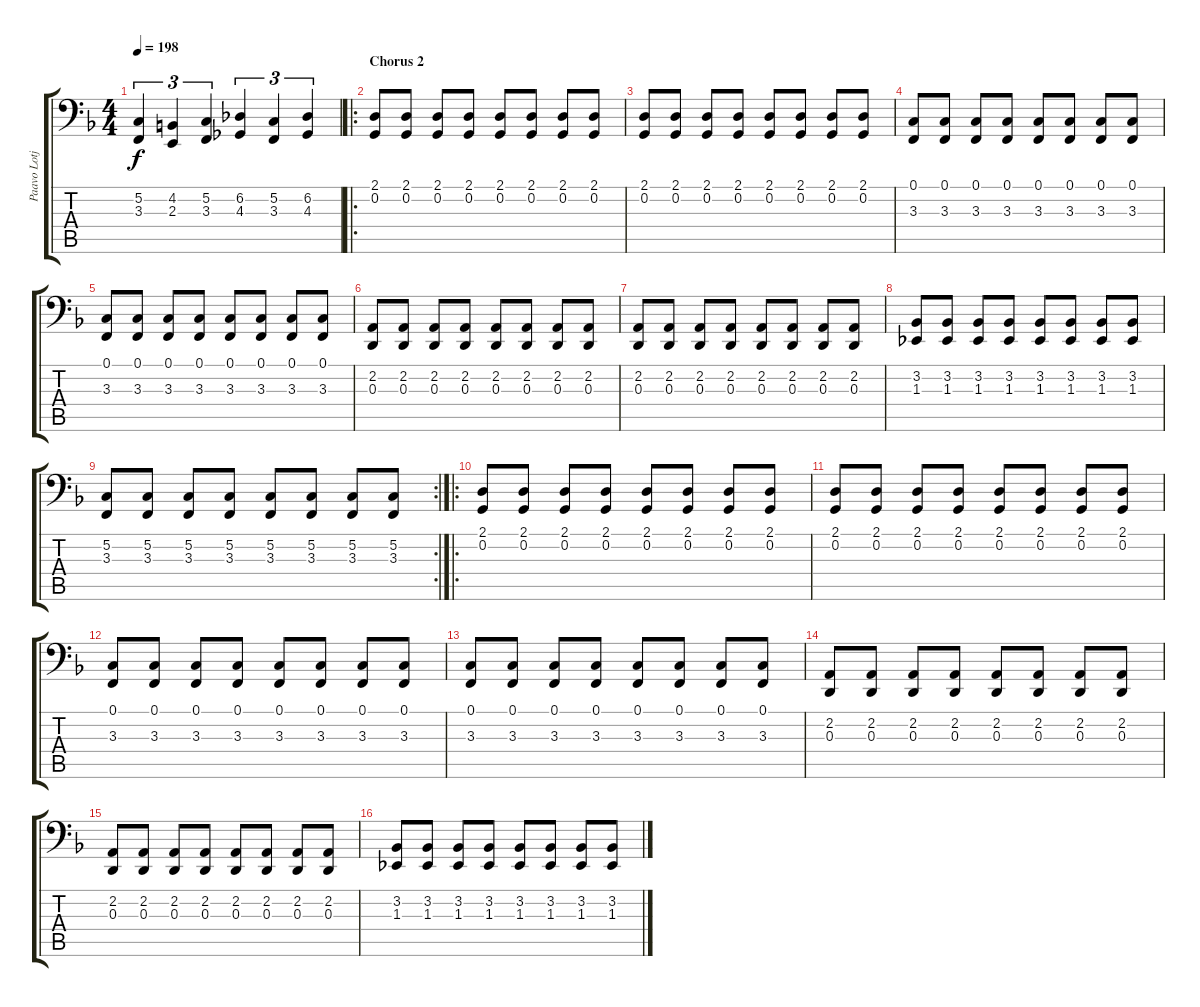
\track ("Paavo Lotjonen - Bass Cello" "Paavo Lotj") {instrument cello}
\staff {score tabs}
\tuning (C3 G2 D2 A1 E1 B0) {hide}
\ts (4 4)
\tempo 198
\clef f4
\ks f
(5.2 3.3).4{tu (3 2) dy f} (4.2 2.3).4{tu (3 2)} (5.2 3.3).4{tu (3 2)} (6.2 4.3).4{tu (3 2)} (5.2 3.3).4{tu (3 2)} (6.2 4.3).4{tu (3 2)} |
\ro
\section ("" "Chorus 2")
(2.1 0.2).8 (2.1 0.2).8 (2.1 0.2).8 (2.1 0.2).8 (2.1 0.2).8 (2.1 0.2).8 (2.1 0.2).8 (2.1 0.2).8 |
(2.1 0.2).8 (2.1 0.2).8 (2.1 0.2).8 (2.1 0.2).8 (2.1 0.2).8 (2.1 0.2).8 (2.1 0.2).8 (2.1 0.2).8 |
(0.1 3.3).8 (0.1 3.3).8 (0.1 3.3).8 (0.1 3.3).8 (0.1 3.3).8 (0.1 3.3).8 (0.1 3.3).8 (0.1 3.3).8 |
(0.1 3.3).8 (0.1 3.3).8 (0.1 3.3).8 (0.1 3.3).8 (0.1 3.3).8 (0.1 3.3).8 (0.1 3.3).8 (0.1 3.3).8 |
(2.2 0.3).8 (2.2 0.3).8 (2.2 0.3).8 (2.2 0.3).8 (2.2 0.3).8 (2.2 0.3).8 (2.2 0.3).8 (2.2 0.3).8 |
(2.2 0.3).8 (2.2 0.3).8 (2.2 0.3).8 (2.2 0.3).8 (2.2 0.3).8 (2.2 0.3).8 (2.2 0.3).8 (2.2 0.3).8 |
(3.2 1.3).8 (3.2 1.3).8 (3.2 1.3).8 (3.2 1.3).8 (3.2 1.3).8 (3.2 1.3).8 (3.2 1.3).8 (3.2 1.3).8 |
\rc 2
(5.2 3.3).8 (5.2 3.3).8 (5.2 3.3).8 (5.2 3.3).8 (5.2 3.3).8 (5.2 3.3).8 (5.2 3.3).8 (5.2 3.3).8 |
\ro
(2.1 0.2).8 (2.1 0.2).8 (2.1 0.2).8 (2.1 0.2).8 (2.1 0.2).8 (2.1 0.2).8 (2.1 0.2).8 (2.1 0.2).8 |
(2.1 0.2).8 (2.1 0.2).8 (2.1 0.2).8 (2.1 0.2).8 (2.1 0.2).8 (2.1 0.2).8 (2.1 0.2).8 (2.1 0.2).8 |
(0.1 3.3).8 (0.1 3.3).8 (0.1 3.3).8 (0.1 3.3).8 (0.1 3.3).8 (0.1 3.3).8 (0.1 3.3).8 (0.1 3.3).8 |
(0.1 3.3).8 (0.1 3.3).8 (0.1 3.3).8 (0.1 3.3).8 (0.1 3.3).8 (0.1 3.3).8 (0.1 3.3).8 (0.1 3.3).8 |
(2.2 0.3).8 (2.2 0.3).8 (2.2 0.3).8 (2.2 0.3).8 (2.2 0.3).8 (2.2 0.3).8 (2.2 0.3).8 (2.2 0.3).8 |
(2.2 0.3).8 (2.2 0.3).8 (2.2 0.3).8 (2.2 0.3).8 (2.2 0.3).8 (2.2 0.3).8 (2.2 0.3).8 (2.2 0.3).8 |
(3.2 1.3).8 (3.2 1.3).8 (3.2 1.3).8 (3.2 1.3).8 (3.2 1.3).8 (3.2 1.3).8 (3.2 1.3).8 (3.2 1.3).8
